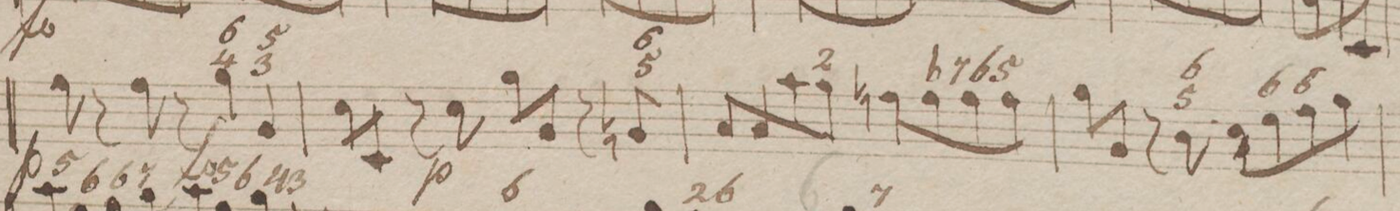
**kern	**fba	**dynam
*I"Organ.	*	*
*clefF4	*	*
*k[b-e-a-]	*	*
*met(c)	*	*
*M4/4	*	*
8A-\	.	.
8r	.	.
8A-\	.	.
8r	.	.
*4\right	*	*
4B-\	6 4	.
4BB-/	5 3	.
=16	=16	=16
8E-\L	.	.
8EE-/J	.	.
8r	.	.
8E-\	.	p
8B-\L	.	.
8BB-/J	.	.
8r	.	.
8BBn/	6 5	.
=17	=17	=17
8C/L	.	.
8C/	.	.
8c\	.	.
8B-\J	2	.
8An\L	.	.
8A\	-	.
.	7	.
8A\	6	.
.	5	.
8A\J	.	.
=18	=18	=18
8B-\L	.	.
8BB-/J	.	.
8r	.	.
8D\	6 5	.
8E-\L	.	.
8G\	6	.
8A-\	6	.
8B-\J	.	.
=19	=19	=19
*-	*-	*-
